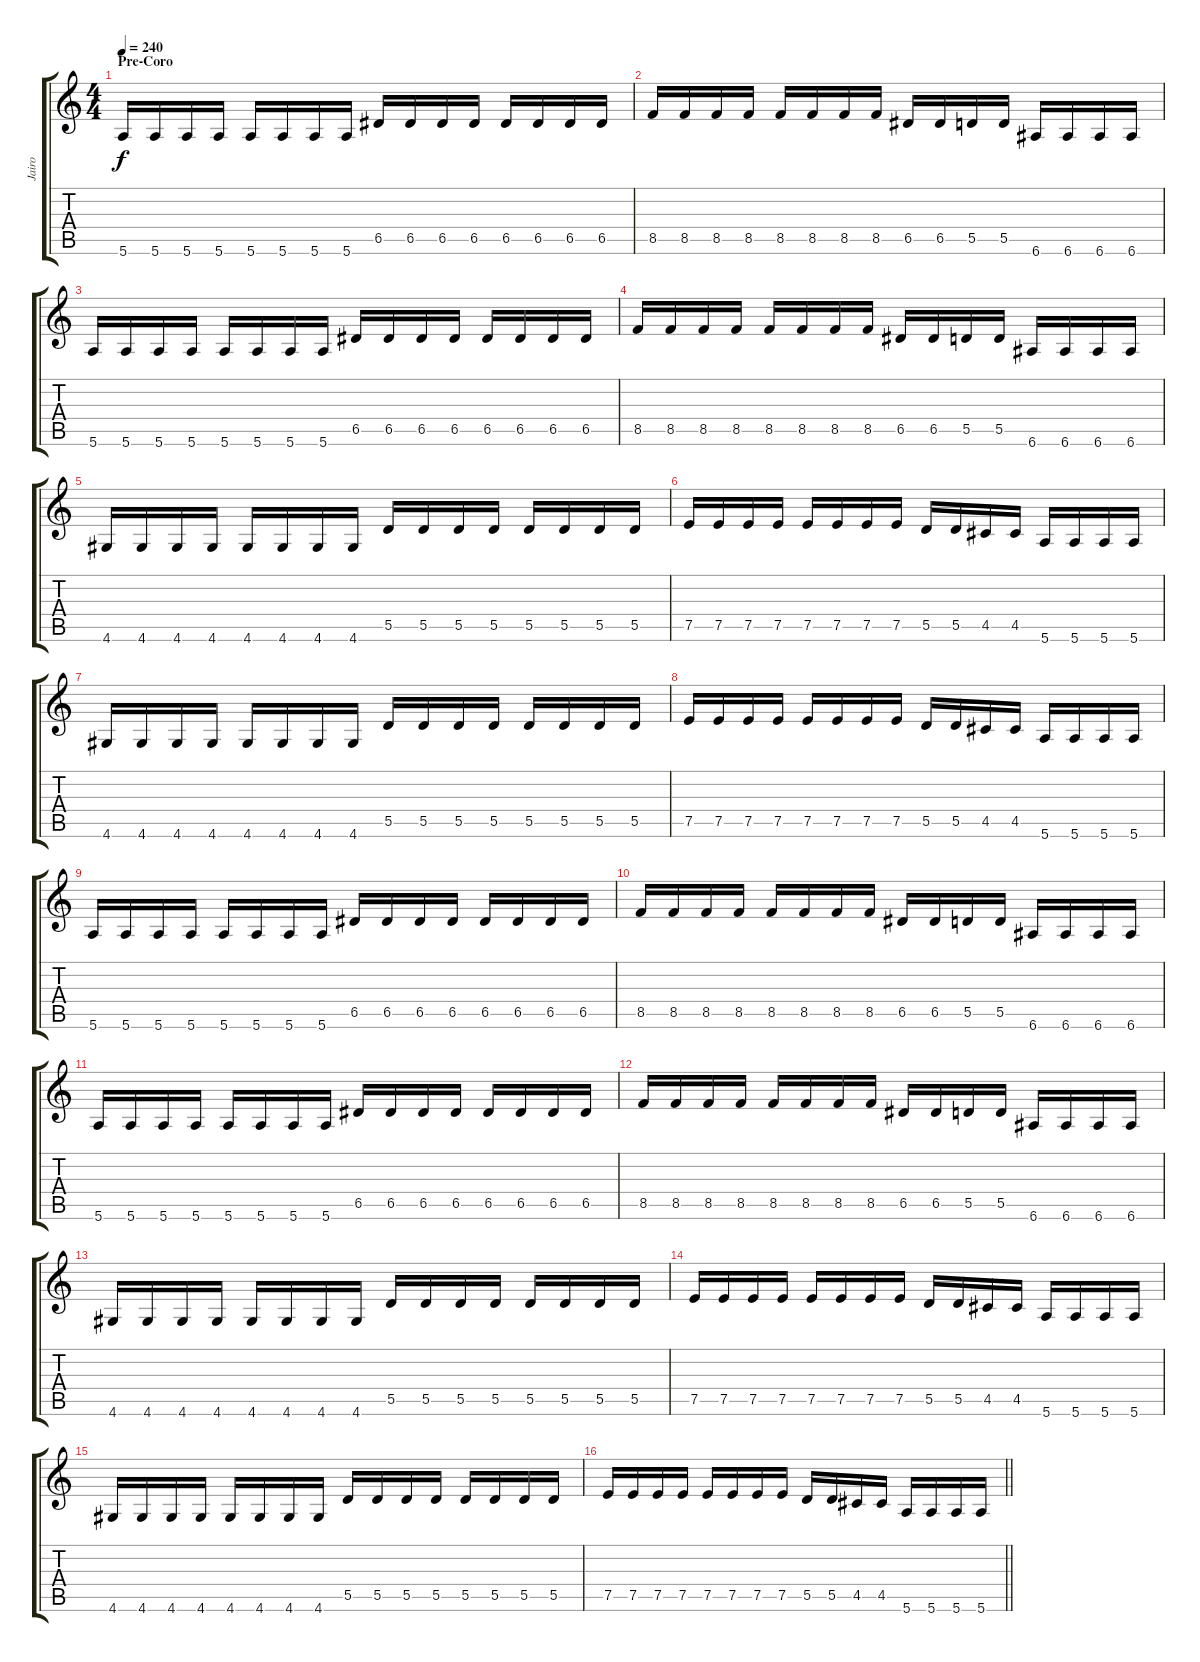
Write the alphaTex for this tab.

\track ("Jairo" "Jairo") {instrument distortionguitar}
\staff {score tabs}
\tuning (E4 B3 G3 D3 A2 E2) {hide}
\ts (4 4)
\section ("" "Pre-Coro")
\tempo 240
\clef g2
\ks c
5.6.16{dy f} 5.6.16 5.6.16 5.6.16 5.6.16 5.6.16 5.6.16 5.6.16 6.5.16 6.5.16 6.5.16 6.5.16 6.5.16 6.5.16 6.5.16 6.5.16 |
8.5.16 8.5.16 8.5.16 8.5.16 8.5.16 8.5.16 8.5.16 8.5.16 6.5.16 6.5.16 5.5.16 5.5.16 6.6.16 6.6.16 6.6.16 6.6.16 |
5.6.16 5.6.16 5.6.16 5.6.16 5.6.16 5.6.16 5.6.16 5.6.16 6.5.16 6.5.16 6.5.16 6.5.16 6.5.16 6.5.16 6.5.16 6.5.16 |
8.5.16 8.5.16 8.5.16 8.5.16 8.5.16 8.5.16 8.5.16 8.5.16 6.5.16 6.5.16 5.5.16 5.5.16 6.6.16 6.6.16 6.6.16 6.6.16 |
4.6.16 4.6.16 4.6.16 4.6.16 4.6.16 4.6.16 4.6.16 4.6.16 5.5.16 5.5.16 5.5.16 5.5.16 5.5.16 5.5.16 5.5.16 5.5.16 |
7.5.16 7.5.16 7.5.16 7.5.16 7.5.16 7.5.16 7.5.16 7.5.16 5.5.16 5.5.16 4.5.16 4.5.16 5.6.16 5.6.16 5.6.16 5.6.16 |
4.6.16 4.6.16 4.6.16 4.6.16 4.6.16 4.6.16 4.6.16 4.6.16 5.5.16 5.5.16 5.5.16 5.5.16 5.5.16 5.5.16 5.5.16 5.5.16 |
7.5.16 7.5.16 7.5.16 7.5.16 7.5.16 7.5.16 7.5.16 7.5.16 5.5.16 5.5.16 4.5.16 4.5.16 5.6.16 5.6.16 5.6.16 5.6.16 |
5.6.16 5.6.16 5.6.16 5.6.16 5.6.16 5.6.16 5.6.16 5.6.16 6.5.16 6.5.16 6.5.16 6.5.16 6.5.16 6.5.16 6.5.16 6.5.16 |
8.5.16 8.5.16 8.5.16 8.5.16 8.5.16 8.5.16 8.5.16 8.5.16 6.5.16 6.5.16 5.5.16 5.5.16 6.6.16 6.6.16 6.6.16 6.6.16 |
5.6.16 5.6.16 5.6.16 5.6.16 5.6.16 5.6.16 5.6.16 5.6.16 6.5.16 6.5.16 6.5.16 6.5.16 6.5.16 6.5.16 6.5.16 6.5.16 |
8.5.16 8.5.16 8.5.16 8.5.16 8.5.16 8.5.16 8.5.16 8.5.16 6.5.16 6.5.16 5.5.16 5.5.16 6.6.16 6.6.16 6.6.16 6.6.16 |
4.6.16 4.6.16 4.6.16 4.6.16 4.6.16 4.6.16 4.6.16 4.6.16 5.5.16 5.5.16 5.5.16 5.5.16 5.5.16 5.5.16 5.5.16 5.5.16 |
7.5.16 7.5.16 7.5.16 7.5.16 7.5.16 7.5.16 7.5.16 7.5.16 5.5.16 5.5.16 4.5.16 4.5.16 5.6.16 5.6.16 5.6.16 5.6.16 |
4.6.16 4.6.16 4.6.16 4.6.16 4.6.16 4.6.16 4.6.16 4.6.16 5.5.16 5.5.16 5.5.16 5.5.16 5.5.16 5.5.16 5.5.16 5.5.16 |
\barLineRight lightlight
7.5.16 7.5.16 7.5.16 7.5.16 7.5.16 7.5.16 7.5.16 7.5.16 5.5.16 5.5.16 4.5.16 4.5.16 5.6.16 5.6.16 5.6.16 5.6.16
